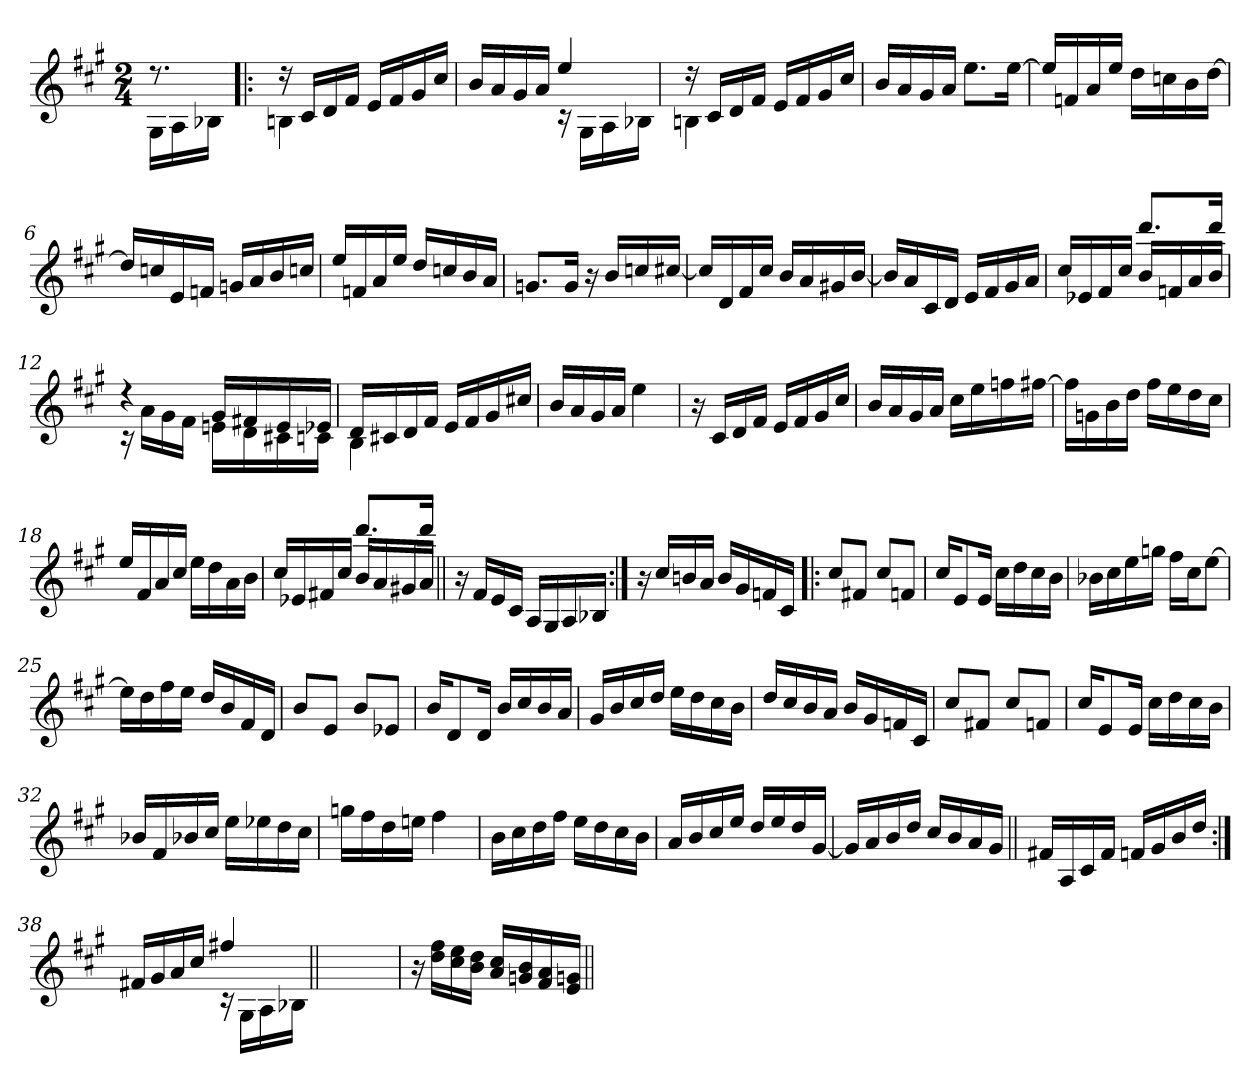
**kern
*part1
*staff1
*clefG2
*k[f#c#g#]
*A:
*M2/4
=
*^
8.rdd	16G#\LL
.	16A\
.	16B-X\JJ
=1!|:	=1!|:
16rdd	4Bn\
16c#/LL	.
16d/	.
16f#/JJ	.
16e/LL	4ryy
16f#/	.
16g#/	.
16cc#/JJ	.
=2	=2
16b/LL	4ryy
16a/	.
16g#/	.
16a/JJ	.
4ee/	16rc
.	16G#\LL
.	16A\
.	16B-X\JJ
=3	=3
16rdd	4Bn\
16c#/LL	.
16d/	.
16f#/JJ	.
16e/LL	4ryy
16f#/	.
16g#/	.
16cc#/JJ	.
*v	*v
=4
16b/LL
16a/
16g#/
16a/JJ
8.ee\L
[>16ee\Jk
!!LO:LB:g=z
=5
16ee/LL]
16fn/
16a/
16ee/JJ
16dd\LL
16ccn\
16b\
[>16dd\JJ
=6
16dd/LL]
16ccn/
16e/
16fn/JJ
16gn/LL
16a/
16b/
16ccn/JJ
=7
16ee/LL
16fn/
16a/
16ee/JJ
16dd/LL
16ccn/
16b/
16a/JJ
=8
8.gn/L
16g/Jk
16r
16b/LL
16ccn/
[<16cc#X/JJ
=9
16cc#/LL]
16d/
16f#/
16cc#/JJ
16b/LL
16a/
16g#X/
[16b/JJ
!!LO:LB:g=z
=10
16b/LL]
16a/
16c#/
16d/JJ
16e/LL
16f#/
16g#/
16a/JJ
=11
*^
16cc#/LL	4ryy
16e-X/	.
16f#/	.
16cc#/JJ	.
16b/LL	8.ddd!/L
16fn/	.
16a/	.
16b/JJ	16ddd!/Jk
=12	=12
4rdd	16rc
.	16a\LL
.	16g#\
.	16f#\JJ
16g#/LL	16en\LL
16f#X/	16d\
16e/	16c#X\
16e-X/JJ	16cn\JJ
=13	=13
16d/LL	4B\
16c#X/	.
16d/	.
16f#/JJ	.
16e/LL	4ryy
16f#/	.
16g#/	.
16cc#X/JJ	.
*v	*v
=14
16b/LL
16a/
16g#/
16a/JJ
4ee\
!!LO:LB:g=z
=15
16r
16c#/LL
16d/
16f#/JJ
16e/LL
16f#/
16g#/
16cc#/JJ
=16
16b/LL
16a/
16g#/
16a/JJ
16cc#\LL
16ee\
16ffn\
[>16ff#X\JJ
=17
16ff#\LL]
16gn\
16b\
16dd\JJ
16ff#\LL
16ee\
16dd\
16cc#\JJ
=18
16ee/LL
16f#/
16a/
16cc#/JJ
16ee\LL
16dd\
16a\
16b\JJ
=19
*^
16cc#/LL	4ryy
16e-X/	.
16f#X/	.
16cc#/JJ	.
16b/LL	8.ddd!/L
16a/	.
16g#X/	.
16a/JJ	16ddd!/Jk
*v	*v
!!LO:LB:g=z
=20||
16r
16f#/LL
16e/
16c#/JJ
16A/LL
16G#/
16A/
16B-X/JJ
=21:|!
16r
16cc#/LL
16bn/
16a/JJ
16b/LL
16g#/
16fn/
16c#/JJ
=22!|:
8cc#/L
8f#X/J
8cc#/L
8fn/J
=23
16cc#/KL
8e/
16e/Jk
16cc#\LL
16dd\
16cc#\
16b\JJ
=24
16b-X\LL
16cc#\
16ee\
16ggn\JJ
16ff#\LL
16cc#\J
[>8ee\J
!!LO:LB:g=z
=25
16ee\LL]
16dd\
16ff#\
16ee\JJ
16dd/LL
16b/
16f#/
16d/JJ
=26
8b/L
8e/J
8b/L
8e-X/J
=27
16b/KL
8d/
16d/Jk
16b/LL
16cc#/
16b/
16a/JJ
=28
16g#/LL
16b/
16cc#/
16dd/JJ
16ee\LL
16dd\
16cc#\
16b\JJ
=29
16dd/LL
16cc#/
16b/
16a/JJ
16b/LL
16g#/
16fn/
16c#/JJ
!!LO:LB:g=z
=30
8cc#/L
8f#X/J
8cc#/L
8fn/J
=31
16cc#/KL
8e/
16e/Jk
16cc#\LL
16dd\
16cc#\
16b\JJ
=32
16b-X/LL
16f#/
16b-X/
16cc#/JJ
16ee\LL
16ee-X\
16dd\
16cc#\JJ
=33
16ggn\LL
16ff#\
16dd\
16een\JJ
4ff#\
=34
16b\LL
16cc#\
16dd\
16ff#\JJ
16ee\LL
16dd\
16cc#\
16b\JJ
!!LO:LB:g=z
=35
16a/LL
16b/
16cc#/
16ee/JJ
16dd/LL
16ee/
16dd/
[16g#/JJ
=36
16g#/LL]
16a/
16b/
16dd/JJ
16cc#/LL
16b/
16a/
16g#/JJ
=37||
16f#X/LL
16A/
16c#/
16f#/JJ
16fn/LL
16g#/
16b/
16dd/JJ
=38:|!
*^
16f#X/LL	4ryy
16g#/	.
16a/	.
16cc#/JJ	.
4ff#X/	16rc
.	16G#\LL
.	16A\
.	16B-X\JJ
*v	*v
=38X381||
2ryy
!!LO:LB:g=z
=39
16r
16dd\ 16ff#\LL
16cc#\ 16ee\
16b\ 16dd\JJ
16a/ 16cc#/LL
16gn/ 16b/
16f#/ 16a/
16e/ 16gn/JJ
=||
*-
